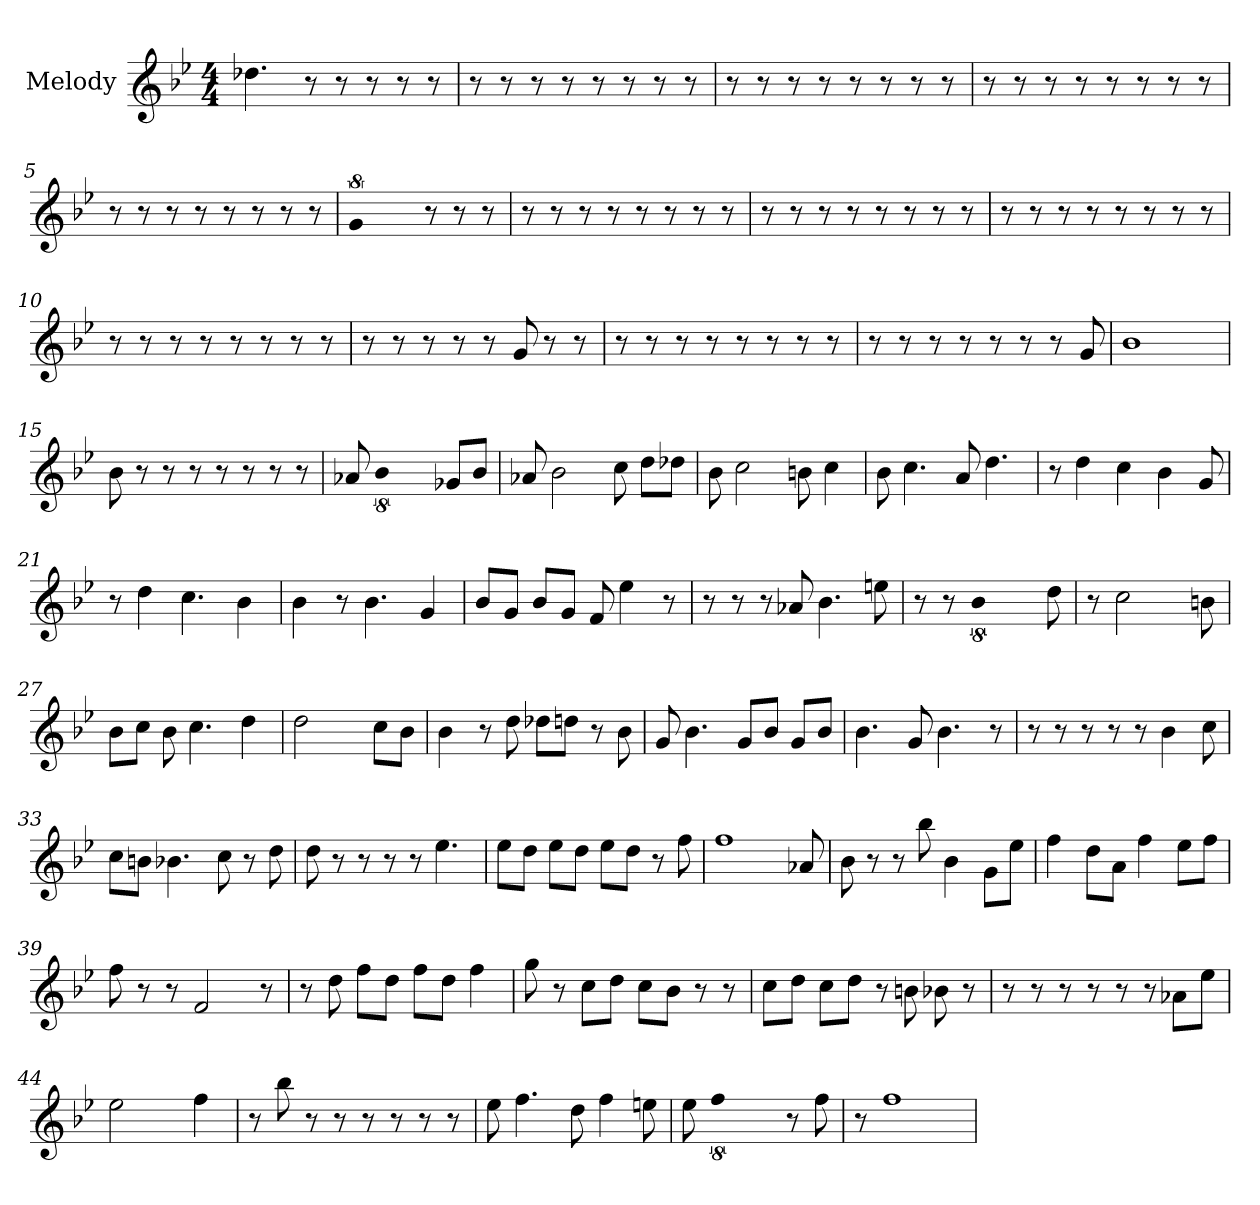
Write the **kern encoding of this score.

**kern
*part1
*staff1
*I"Melody
*clefG2
*k[b-e-]
*B-:
*M4/4
*MM136
=1
4.dd-
8r
8r
8r
8r
8r
=2
8r
8r
8r
8r
8r
8r
8r
8r
=3
8r
8r
8r
8r
8r
8r
8r
8r
=4
8r
8r
8r
8r
8r
8r
8r
8r
=5
8r
8r
8r
8r
8r
8r
8r
8r
=6
!LO:N:vis=2
8%5g
8r
8r
8r
=7
8r
8r
8r
8r
8r
8r
8r
8r
=8
8r
8r
8r
8r
8r
8r
8r
8r
=9
8r
8r
8r
8r
8r
8r
8r
8r
=10
8r
8r
8r
8r
8r
8r
8r
8r
=11
8r
8r
8r
8r
8r
8g
8r
8r
=12
8r
8r
8r
8r
8r
8r
8r
8r
=13
8r
8r
8r
8r
8r
8r
8r
8g
=14
1b-
=15
8b-
8r
8r
8r
8r
8r
8r
8r
=16
8a-
!LO:N:vis=2
8%5b-
8g-/L
8b-/J
=17
8a-
2b-
8cc
8dd\L
8dd-\J
=18
8b-
2cc
8b
4cc
=19
8b-
4.cc
8a
4.dd
=20
8r
4dd
4cc
4b-
8g
=21
8r
4dd
4.cc
4b-
=22
4b-
8r
4.b-
4g
=23
8b-/L
8g/J
8b-/L
8g/J
8f
4ee-
8r
=24
8r
8r
8r
8a-
4.b-
8ee
=25
8r
8r
!LO:N:vis=2
8%5b-
8dd
=26
8r
!LO:N:vis=2
2.cc
8b
=27
8b-\L
8cc\J
8b-
4.cc
4dd
=28
!LO:N:vis=2
2.dd
8cc\L
8b-\J
=29
4b-
8r
8dd
8dd-\L
8dd\J
8r
8b-
=30
8g
4.b-
8g/L
8b-/J
8g/L
8b-/J
=31
4.b-
8g
4.b-
8r
=32
8r
8r
8r
8r
8r
4b-
8cc
=33
8cc\L
8b\J
4.b-
8cc
8r
8dd
=34
8dd
8r
8r
8r
8r
4.ee-
=35
8ee-\L
8dd\J
8ee-\L
8dd\J
8ee-\L
8dd\J
8r
8ff
=36
!LO:N:vis=1
2..ff
8a-
=37
8b-
8r
8r
8bb-
4b-
8g\L
8ee-\J
=38
4ff
8dd\L
8a\J
4ff
8ee-\L
8ff\J
=39
8ff
8r
8r
2f
8r
=40
8r
8dd
8ff\L
8dd\J
8ff\L
8dd\J
4ff
=41
8gg
8r
8cc\L
8dd\J
8cc\L
8b-\J
8r
8r
=42
8cc\L
8dd\J
8cc\L
8dd\J
8r
8b
8b-
8r
=43
8r
8r
8r
8r
8r
8r
8a-\L
8ee-\J
=44
!LO:N:vis=2
2.ee-
4ff
=45
8r
8bb-
8r
8r
8r
8r
8r
8r
=46
8ee-
4.ff
8dd
4ff
8ee
=47
8ee-
!LO:N:vis=2
8%5ff
8r
8ff
=48
8r
!LO:N:vis=1
2..ff
=
*-
